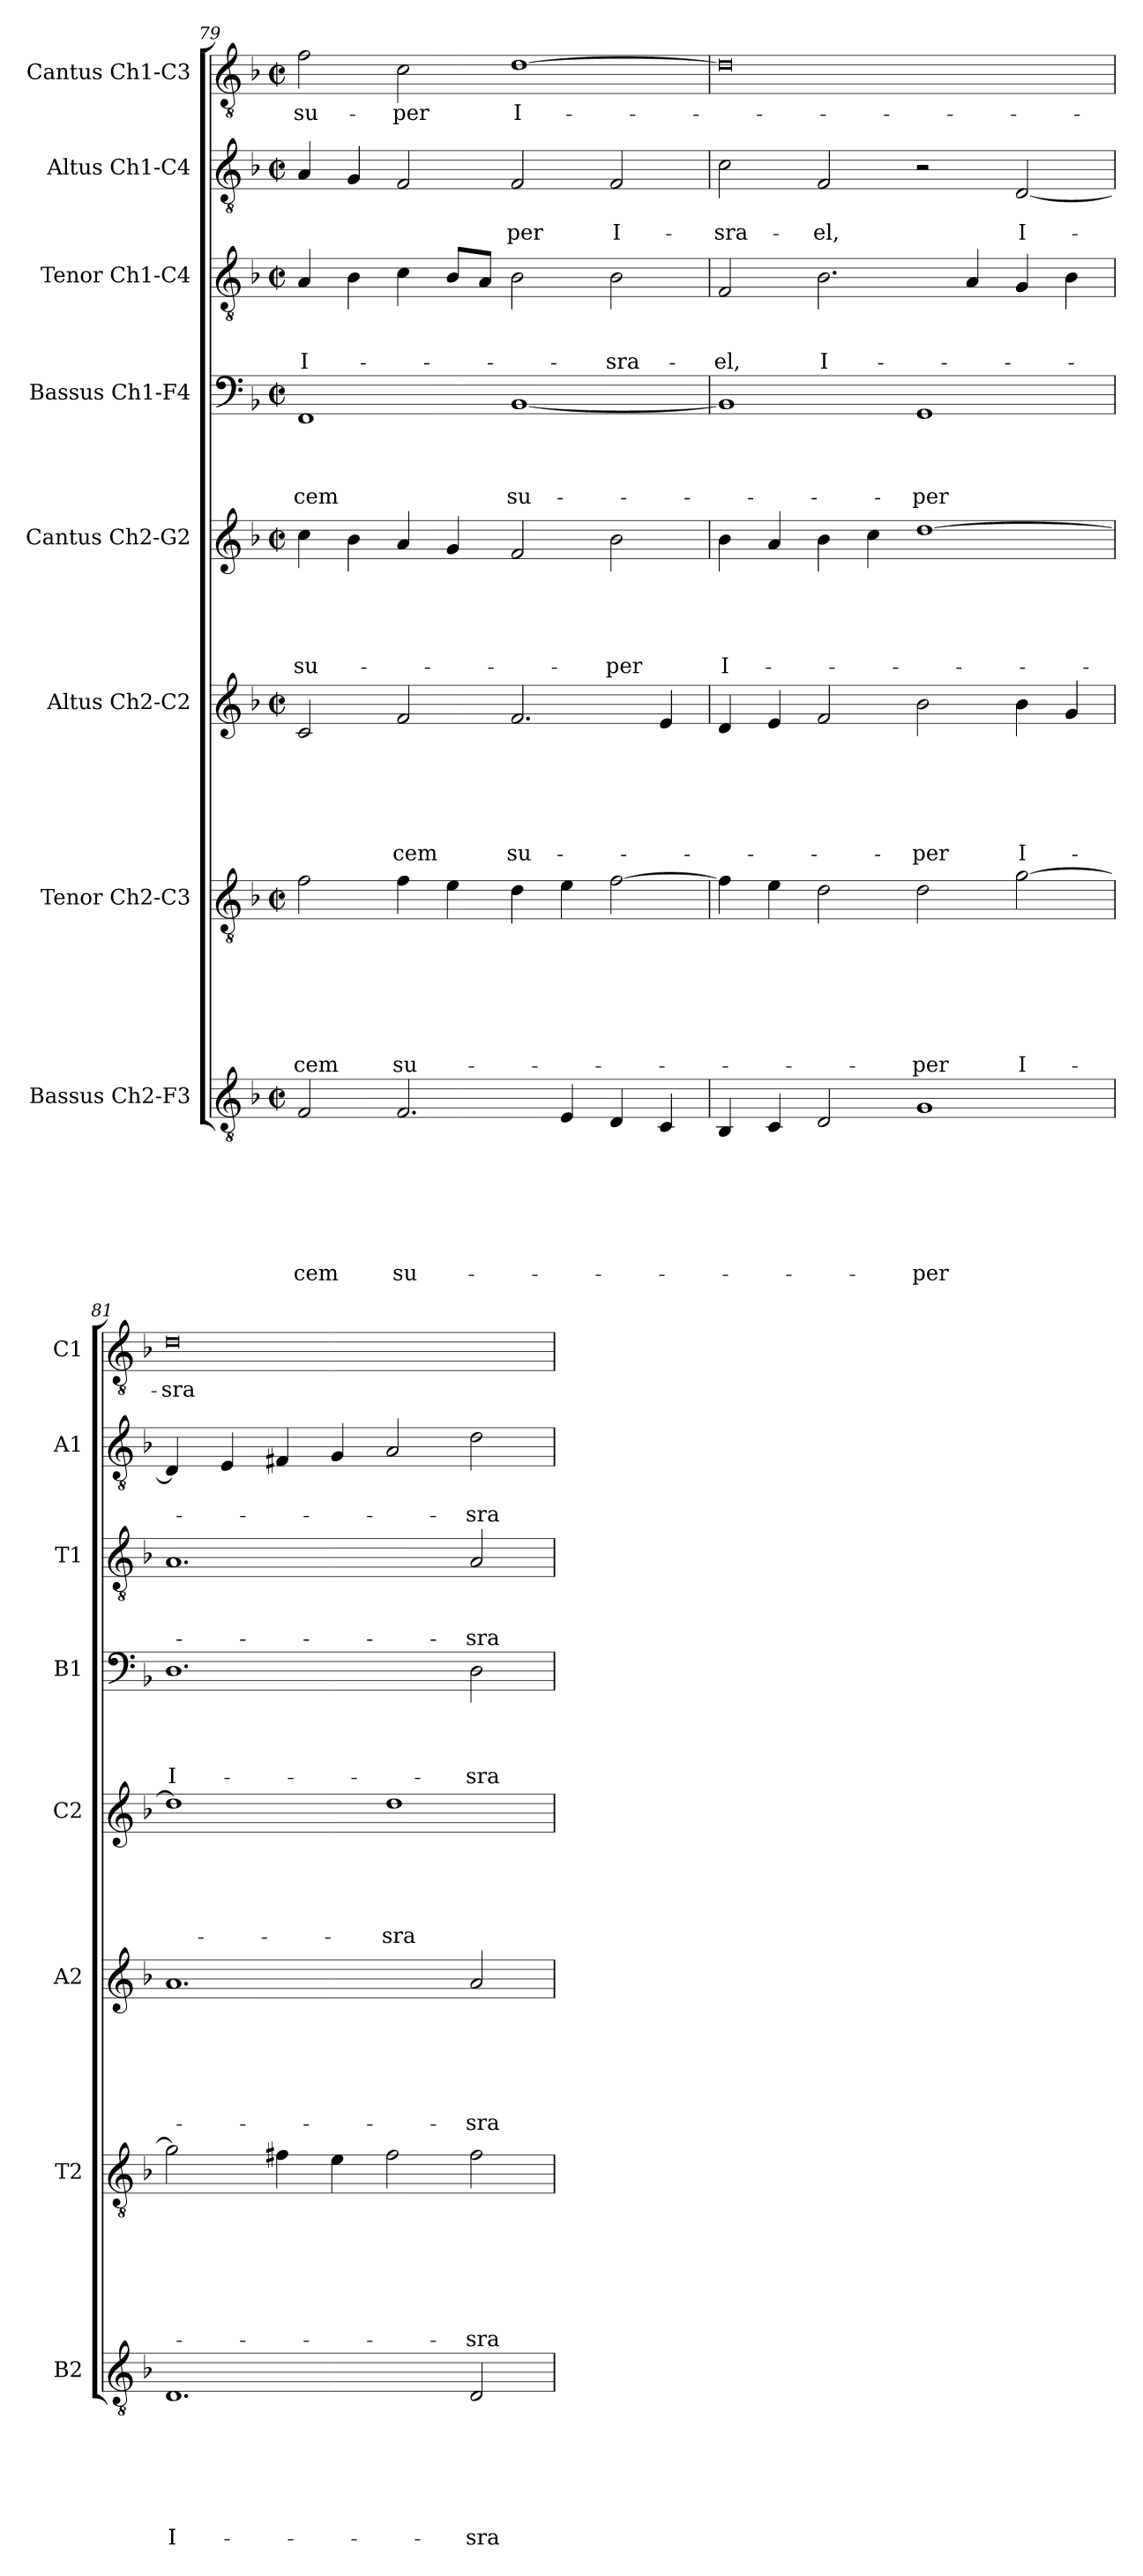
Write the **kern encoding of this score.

**kern	**text	**text	**text	**text	**text	**text	**text	**kern	**text	**text	**text	**text	**text	**text	**text	**kern	**text	**text	**text	**text	**text	**text	**kern	**text	**text	**text	**text	**text	**kern	**text	**text	**text	**text	**kern	**text	**text	**text	**kern	**text	**text	**kern	**text
*part8	*part8	*part8	*part8	*part8	*part8	*part8	*part8	*part7	*part7	*part7	*part7	*part7	*part7	*part7	*part7	*part6	*part6	*part6	*part6	*part6	*part6	*part6	*part5	*part5	*part5	*part5	*part5	*part5	*part4	*part4	*part4	*part4	*part4	*part3	*part3	*part3	*part3	*part2	*part2	*part2	*part1	*part1
*staff8	*staff8	*staff8	*staff8	*staff8	*staff8	*staff8	*staff8	*staff7	*staff7	*staff7	*staff7	*staff7	*staff7	*staff7	*staff7	*staff6	*staff6	*staff6	*staff6	*staff6	*staff6	*staff6	*staff5	*staff5	*staff5	*staff5	*staff5	*staff5	*staff4	*staff4	*staff4	*staff4	*staff4	*staff3	*staff3	*staff3	*staff3	*staff2	*staff2	*staff2	*staff1	*staff1
*I"Bassus Ch2-F3	*	*	*	*	*	*	*	*I"Tenor Ch2-C3	*	*	*	*	*	*	*	*I"Altus Ch2-C2	*	*	*	*	*	*	*I"Cantus Ch2-G2	*	*	*	*	*	*I"Bassus Ch1-F4	*	*	*	*	*I"Tenor Ch1-C4	*	*	*	*I"Altus Ch1-C4	*	*	*I"Cantus Ch1-C3	*
*I'B2	*	*	*	*	*	*	*	*I'T2	*	*	*	*	*	*	*	*I'A2	*	*	*	*	*	*	*I'C2	*	*	*	*	*	*I'B1	*	*	*	*	*I'T1	*	*	*	*I'A1	*	*	*I'C1	*
!!LO:LB:g=z
*clefGv2	*	*	*	*	*	*	*	*clefGv2	*	*	*	*	*	*	*	*clefG2	*	*	*	*	*	*	*clefG2	*	*	*	*	*	*clefF4	*	*	*	*	*clefGv2	*	*	*	*clefGv2	*	*	*clefGv2	*
*k[b-]	*	*	*	*	*	*	*	*k[b-]	*	*	*	*	*	*	*	*k[b-]	*	*	*	*	*	*	*k[b-]	*	*	*	*	*	*k[b-]	*	*	*	*	*k[b-]	*	*	*	*k[b-]	*	*	*k[b-]	*
*F:	*	*	*	*	*	*	*	*F:	*	*	*	*	*	*	*	*F:	*	*	*	*	*	*	*F:	*	*	*	*	*	*F:	*	*	*	*	*F:	*	*	*	*F:	*	*	*F:	*
*M2/2	*	*	*	*	*	*	*	*M2/2	*	*	*	*	*	*	*	*M2/2	*	*	*	*	*	*	*M2/2	*	*	*	*	*	*M2/2	*	*	*	*	*M2/2	*	*	*	*M2/2	*	*	*M2/2	*
*met(c|)	*	*	*	*	*	*	*	*met(c|)	*	*	*	*	*	*	*	*met(c|)	*	*	*	*	*	*	*met(c|)	*	*	*	*	*	*met(c|)	*	*	*	*	*met(c|)	*	*	*	*met(c|)	*	*	*met(c|)	*
=79	=79	=79	=79	=79	=79	=79	=79	=79	=79	=79	=79	=79	=79	=79	=79	=79	=79	=79	=79	=79	=79	=79	=79	=79	=79	=79	=79	=79	=79	=79	=79	=79	=79	=79	=79	=79	=79	=79	=79	=79	=79	=79
!	!	!	!	!	!	!	!LO:LY:b	!	!	!	!	!	!	!	!LO:LY:b	!	!	!	!	!	!	!	!	!	!	!	!	!LO:LY:b	!	!	!	!	!LO:LY:b	!	!	!	!LO:LY:b	!	!	!	!	!LO:LY:b
2F/	.	.	.	.	.	.	-cem	2f\	.	.	.	.	.	.	-cem	2c/	.	.	.	.	.	.	4cc\	.	.	.	.	su-	1FF	.	.	.	-cem	4A/	.	.	I-	4A/	.	.	2f\	su-
.	.	.	.	.	.	.	.	.	.	.	.	.	.	.	.	.	.	.	.	.	.	.	4b-\	.	.	.	.	.	.	.	.	.	.	4B-\	.	.	.	4G/	.	.	.	.
!	!	!	!	!	!	!	!LO:LY:b	!	!	!	!	!	!	!	!LO:LY:b	!	!	!	!	!	!	!LO:LY:b	!	!	!	!	!	!	!	!	!	!	!	!	!	!	!	!	!	!	!	!LO:LY:b
2.F/	.	.	.	.	.	.	su-	4f\	.	.	.	.	.	.	su-	2f/	.	.	.	.	.	-cem	4a/	.	.	.	.	.	.	.	.	.	.	4c\	.	.	.	2F/	.	.	2c\	-per
.	.	.	.	.	.	.	.	4e\	.	.	.	.	.	.	.	.	.	.	.	.	.	.	4g/	.	.	.	.	.	.	.	.	.	.	8B-/L	.	.	.	.	.	.	.	.
.	.	.	.	.	.	.	.	.	.	.	.	.	.	.	.	.	.	.	.	.	.	.	.	.	.	.	.	.	.	.	.	.	.	8A/J	.	.	.	.	.	.	.	.
!	!	!	!	!	!	!	!	!	!	!	!	!	!	!	!	!	!	!	!	!	!	!LO:LY:b	!	!	!	!	!	!	!	!	!	!	!LO:LY:b	!	!	!	!	!	!	!LO:LY:b	!	!LO:LY:b
.	.	.	.	.	.	.	.	4d\	.	.	.	.	.	.	.	2.f/	.	.	.	.	.	su-	2f/	.	.	.	.	.	[1BB-	.	.	.	su-	2B-\	.	.	.	2F/	.	-per	[1d	I-
4E/	.	.	.	.	.	.	.	4e\	.	.	.	.	.	.	.	.	.	.	.	.	.	.	.	.	.	.	.	.	.	.	.	.	.	.	.	.	.	.	.	.	.	.
!	!	!	!	!	!	!	!	!	!	!	!	!	!	!	!	!	!	!	!	!	!	!	!	!	!	!	!	!LO:LY:b	!	!	!	!	!	!	!	!	!LO:LY:b	!	!	!LO:LY:b	!	!
4D/	.	.	.	.	.	.	.	[2f\	.	.	.	.	.	.	.	.	.	.	.	.	.	.	2b-\	.	.	.	.	-per	.	.	.	.	.	2B-\	.	.	-sra-	2F/	.	I-	.	.
4C/	.	.	.	.	.	.	.	.	.	.	.	.	.	.	.	4e/	.	.	.	.	.	.	.	.	.	.	.	.	.	.	.	.	.	.	.	.	.	.	.	.	.	.
=80	=80	=80	=80	=80	=80	=80	=80	=80	=80	=80	=80	=80	=80	=80	=80	=80	=80	=80	=80	=80	=80	=80	=80	=80	=80	=80	=80	=80	=80	=80	=80	=80	=80	=80	=80	=80	=80	=80	=80	=80	=80	=80
!	!	!	!	!	!	!	!	!	!	!	!	!	!	!	!	!	!	!	!	!	!	!	!	!	!	!	!	!LO:LY:b	!	!	!	!	!	!	!	!	!LO:LY:b	!	!	!LO:LY:b	!	!
4BB-/	.	.	.	.	.	.	.	4f\]	.	.	.	.	.	.	.	4d/	.	.	.	.	.	.	4b-\	.	.	.	.	I-	1BB-]	.	.	.	.	2F/	.	.	-el,	2c\	.	-sra-	0d]	.
4C/	.	.	.	.	.	.	.	4e\	.	.	.	.	.	.	.	4e/	.	.	.	.	.	.	4a/	.	.	.	.	.	.	.	.	.	.	.	.	.	.	.	.	.	.	.
!	!	!	!	!	!	!	!	!	!	!	!	!	!	!	!	!	!	!	!	!	!	!	!	!	!	!	!	!	!	!	!	!	!	!	!	!	!LO:LY:b	!	!	!LO:LY:b	!	!
2D/	.	.	.	.	.	.	.	2d\	.	.	.	.	.	.	.	2f/	.	.	.	.	.	.	4b-\	.	.	.	.	.	.	.	.	.	.	2.B-\	.	.	I-	2F/	.	-el,	.	.
.	.	.	.	.	.	.	.	.	.	.	.	.	.	.	.	.	.	.	.	.	.	.	4cc\	.	.	.	.	.	.	.	.	.	.	.	.	.	.	.	.	.	.	.
!	!	!	!	!	!	!	!LO:LY:b	!	!	!	!	!	!	!	!LO:LY:b	!	!	!	!	!	!	!LO:LY:b	!	!	!	!	!	!	!	!	!	!	!LO:LY:b	!	!	!	!	!	!	!	!	!
1G	.	.	.	.	.	.	-per	2d\	.	.	.	.	.	.	-per	2b-\	.	.	.	.	.	-per	[1dd	.	.	.	.	.	1GG	.	.	.	-per	.	.	.	.	2r	.	.	.	.
.	.	.	.	.	.	.	.	.	.	.	.	.	.	.	.	.	.	.	.	.	.	.	.	.	.	.	.	.	.	.	.	.	.	4A/	.	.	.	.	.	.	.	.
!	!	!	!	!	!	!	!	!	!	!	!	!	!	!	!LO:LY:b	!	!	!	!	!	!	!LO:LY:b	!	!	!	!	!	!	!	!	!	!	!	!	!	!	!	!	!	!LO:LY:b	!	!
.	.	.	.	.	.	.	.	[2g\	.	.	.	.	.	.	I-	4b-\	.	.	.	.	.	I-	.	.	.	.	.	.	.	.	.	.	.	4G/	.	.	.	[2D/	.	I-	.	.
.	.	.	.	.	.	.	.	.	.	.	.	.	.	.	.	4g/	.	.	.	.	.	.	.	.	.	.	.	.	.	.	.	.	.	4B-\	.	.	.	.	.	.	.	.
=81	=81	=81	=81	=81	=81	=81	=81	=81	=81	=81	=81	=81	=81	=81	=81	=81	=81	=81	=81	=81	=81	=81	=81	=81	=81	=81	=81	=81	=81	=81	=81	=81	=81	=81	=81	=81	=81	=81	=81	=81	=81	=81
!	!	!	!	!	!	!	!LO:LY:b	!	!	!	!	!	!	!	!	!	!	!	!	!	!	!	!	!	!	!	!	!	!	!	!	!	!LO:LY:b	!	!	!	!	!	!	!	!	!LO:LY:b
1.D	.	.	.	.	.	.	I-	2g\]	.	.	.	.	.	.	.	1.a	.	.	.	.	.	.	1dd]	.	.	.	.	.	1.D	.	.	.	I-	1.A	.	.	.	4D/]	.	.	0d	-sra-
.	.	.	.	.	.	.	.	.	.	.	.	.	.	.	.	.	.	.	.	.	.	.	.	.	.	.	.	.	.	.	.	.	.	.	.	.	.	4E/	.	.	.	.
.	.	.	.	.	.	.	.	4f#X\	.	.	.	.	.	.	.	.	.	.	.	.	.	.	.	.	.	.	.	.	.	.	.	.	.	.	.	.	.	4F#X/	.	.	.	.
.	.	.	.	.	.	.	.	4e\	.	.	.	.	.	.	.	.	.	.	.	.	.	.	.	.	.	.	.	.	.	.	.	.	.	.	.	.	.	4G/	.	.	.	.
!	!	!	!	!	!	!	!	!	!	!	!	!	!	!	!	!	!	!	!	!	!	!	!	!	!	!	!	!LO:LY:b	!	!	!	!	!	!	!	!	!	!	!	!	!	!
.	.	.	.	.	.	.	.	2f#\	.	.	.	.	.	.	.	.	.	.	.	.	.	.	1dd	.	.	.	.	-sra-	.	.	.	.	.	.	.	.	.	2A/	.	.	.	.
!	!	!	!	!	!	!	!LO:LY:b	!	!	!	!	!	!	!	!LO:LY:b	!	!	!	!	!	!	!LO:LY:b	!	!	!	!	!	!	!	!	!	!	!LO:LY:b	!	!	!	!LO:LY:b	!	!	!LO:LY:b	!	!
2D/	.	.	.	.	.	.	-sra-	2f#\	.	.	.	.	.	.	-sra-	2a/	.	.	.	.	.	-sra-	.	.	.	.	.	.	2D\	.	.	.	-sra-	2A/	.	.	-sra-	2d\	.	-sra-	.	.
=	=	=	=	=	=	=	=	=	=	=	=	=	=	=	=	=	=	=	=	=	=	=	=	=	=	=	=	=	=	=	=	=	=	=	=	=	=	=	=	=	=	=
*-	*-	*-	*-	*-	*-	*-	*-	*-	*-	*-	*-	*-	*-	*-	*-	*-	*-	*-	*-	*-	*-	*-	*-	*-	*-	*-	*-	*-	*-	*-	*-	*-	*-	*-	*-	*-	*-	*-	*-	*-	*-	*-
